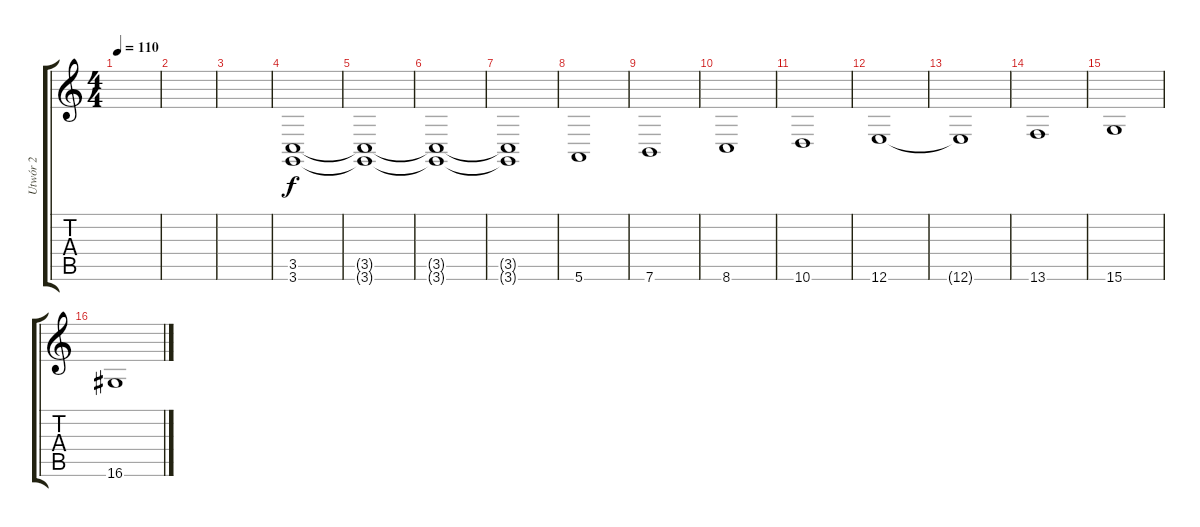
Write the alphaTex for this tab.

\track ("Utwór 2" "Utwór 2") {instrument synthstrings2}
\staff {score tabs}
\tuning (E4 B3 G3 D3 A2 E2) {hide}
\ts (4 4)
\tempo 110
\clef g2
\ks c
|
|
|
(3.5 3.6).1 |
(3.5{t} 3.6{t}).1 |
(3.5{t} 3.6{t}).1 |
(3.5{t} 3.6{t}).1 |
5.6.1 |
7.6.1 |
8.6.1 |
10.6.1 |
12.6.1 |
12.6{t}.1 |
13.6.1 |
15.6.1 |
16.6.1
